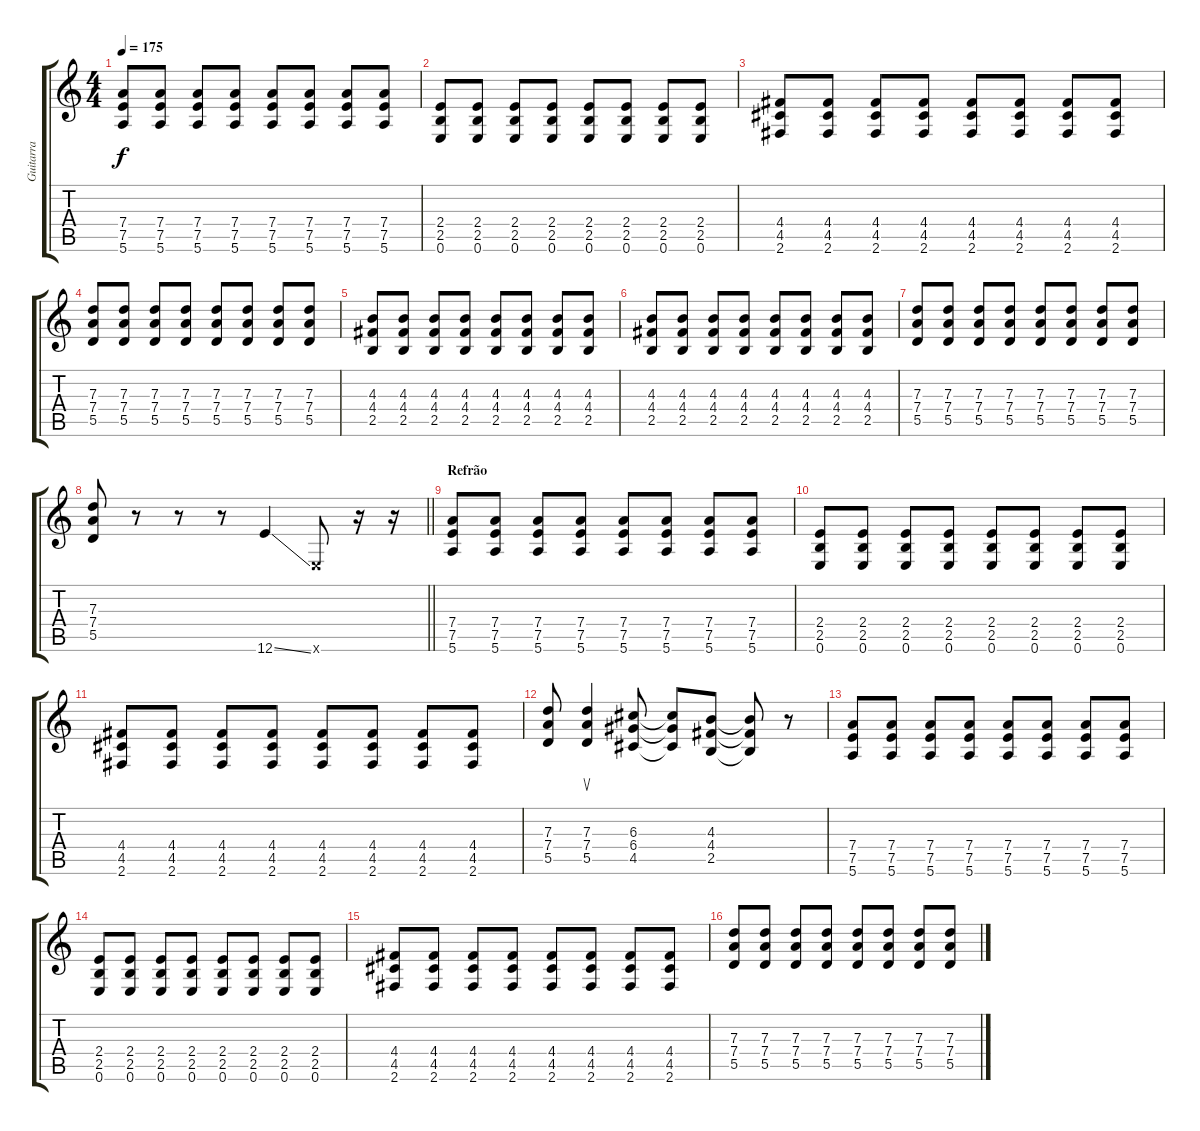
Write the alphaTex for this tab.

\track ("Guitarra" "Guitarra") {instrument distortionguitar}
\staff {score tabs}
\tuning (E4 B3 G3 D3 A2 E2) {hide}
\ts (4 4)
\tempo 175
\clef g2
\ks c
(7.4 7.5 5.6).8{dy f} (7.4 7.5 5.6).8 (7.4 7.5 5.6).8 (7.4 7.5 5.6).8 (7.4 7.5 5.6).8 (7.4 7.5 5.6).8 (7.4 7.5 5.6).8 (7.4 7.5 5.6).8 |
(2.4 2.5 0.6).8 (2.4 2.5 0.6).8 (2.4 2.5 0.6).8 (2.4 2.5 0.6).8 (2.4 2.5 0.6).8 (2.4 2.5 0.6).8 (2.4 2.5 0.6).8 (2.4 2.5 0.6).8 |
(4.4 4.5 2.6).8 (4.4 4.5 2.6).8 (4.4 4.5 2.6).8 (4.4 4.5 2.6).8 (4.4 4.5 2.6).8 (4.4 4.5 2.6).8 (4.4 4.5 2.6).8 (4.4 4.5 2.6).8 |
(7.3 7.4 5.5).8 (7.3 7.4 5.5).8 (7.3 7.4 5.5).8 (7.3 7.4 5.5).8 (7.3 7.4 5.5).8 (7.3 7.4 5.5).8 (7.3 7.4 5.5).8 (7.3 7.4 5.5).8 |
(4.3 4.4 2.5).8 (4.3 4.4 2.5).8 (4.3 4.4 2.5).8 (4.3 4.4 2.5).8 (4.3 4.4 2.5).8 (4.3 4.4 2.5).8 (4.3 4.4 2.5).8 (4.3 4.4 2.5).8 |
(4.3 4.4 2.5).8 (4.3 4.4 2.5).8 (4.3 4.4 2.5).8 (4.3 4.4 2.5).8 (4.3 4.4 2.5).8 (4.3 4.4 2.5).8 (4.3 4.4 2.5).8 (4.3 4.4 2.5).8 |
(7.3 7.4 5.5).8 (7.3 7.4 5.5).8 (7.3 7.4 5.5).8 (7.3 7.4 5.5).8 (7.3 7.4 5.5).8 (7.3 7.4 5.5).8 (7.3 7.4 5.5).8 (7.3 7.4 5.5).8 |
\barLineRight lightlight
(7.3 7.4 5.5).8 r.8 r.8 r.8 12.6{ss}.4 0.6{x}.8 r.16 r.16 |
\section ("" "Refrão")
(7.4 7.5 5.6).8 (7.4 7.5 5.6).8 (7.4 7.5 5.6).8 (7.4 7.5 5.6).8 (7.4 7.5 5.6).8 (7.4 7.5 5.6).8 (7.4 7.5 5.6).8 (7.4 7.5 5.6).8 |
(2.4 2.5 0.6).8 (2.4 2.5 0.6).8 (2.4 2.5 0.6).8 (2.4 2.5 0.6).8 (2.4 2.5 0.6).8 (2.4 2.5 0.6).8 (2.4 2.5 0.6).8 (2.4 2.5 0.6).8 |
(4.4 4.5 2.6).8 (4.4 4.5 2.6).8 (4.4 4.5 2.6).8 (4.4 4.5 2.6).8 (4.4 4.5 2.6).8 (4.4 4.5 2.6).8 (4.4 4.5 2.6).8 (4.4 4.5 2.6).8 |
(7.3 7.4 5.5).8 (7.3 7.4 5.5).4{su} (6.3 6.4 4.5).8 (6.3{t} 6.4{t} 4.5{t}).8 (4.3 4.4 2.5).8 (4.3{t} 4.4{t} 2.5{t}).8 r.8 |
(7.4 7.5 5.6).8 (7.4 7.5 5.6).8 (7.4 7.5 5.6).8 (7.4 7.5 5.6).8 (7.4 7.5 5.6).8 (7.4 7.5 5.6).8 (7.4 7.5 5.6).8 (7.4 7.5 5.6).8 |
(2.4 2.5 0.6).8 (2.4 2.5 0.6).8 (2.4 2.5 0.6).8 (2.4 2.5 0.6).8 (2.4 2.5 0.6).8 (2.4 2.5 0.6).8 (2.4 2.5 0.6).8 (2.4 2.5 0.6).8 |
(4.4 4.5 2.6).8 (4.4 4.5 2.6).8 (4.4 4.5 2.6).8 (4.4 4.5 2.6).8 (4.4 4.5 2.6).8 (4.4 4.5 2.6).8 (4.4 4.5 2.6).8 (4.4 4.5 2.6).8 |
(7.3 7.4 5.5).8 (7.3 7.4 5.5).8 (7.3 7.4 5.5).8 (7.3 7.4 5.5).8 (7.3 7.4 5.5).8 (7.3 7.4 5.5).8 (7.3 7.4 5.5).8 (7.3 7.4 5.5).8
